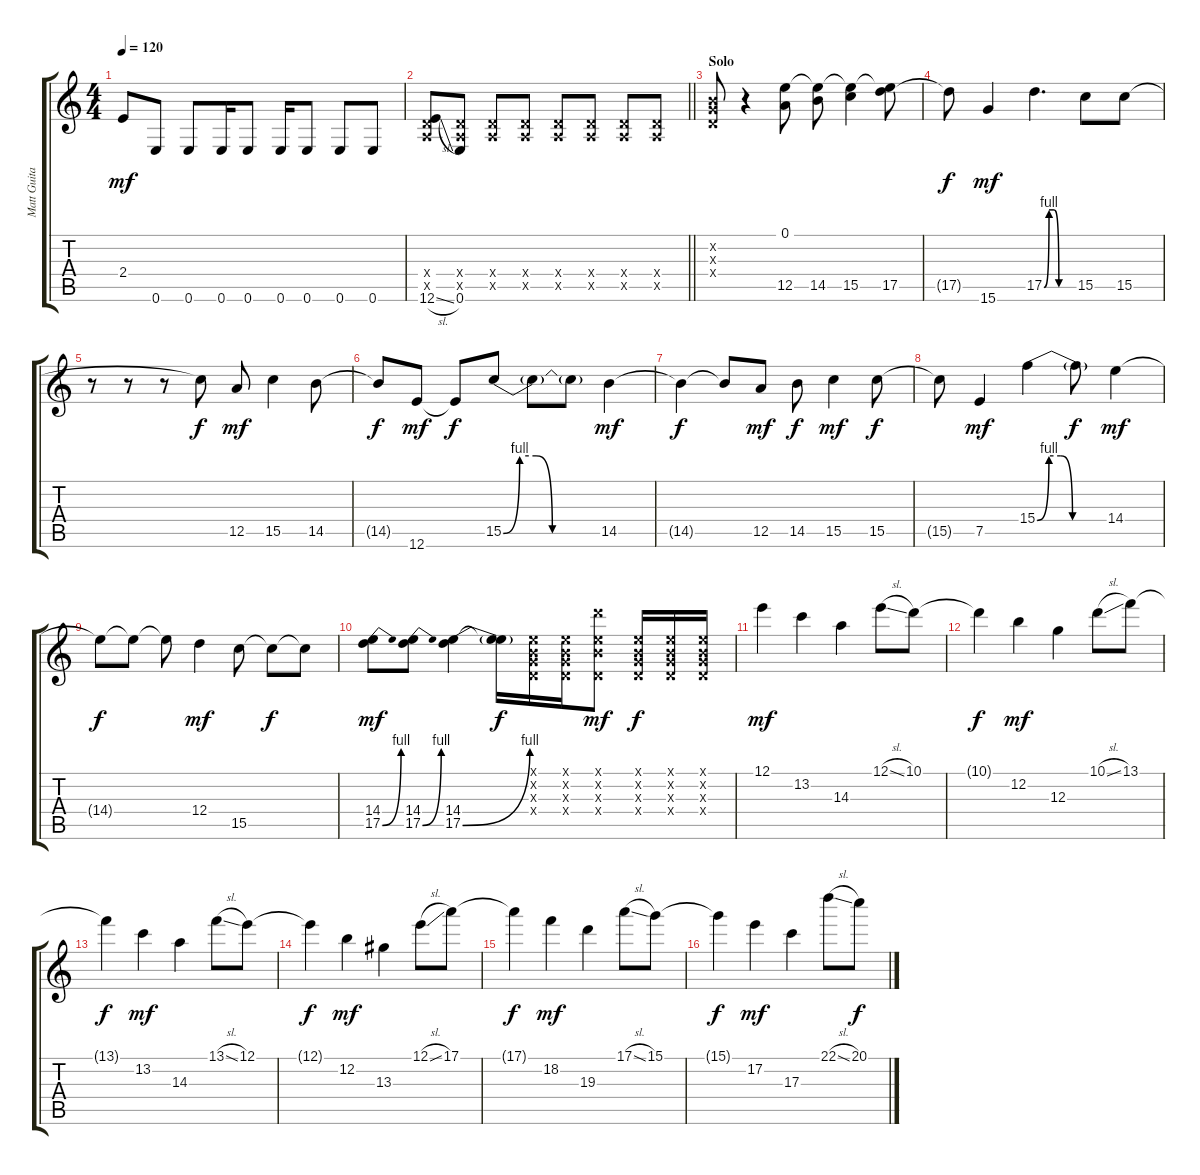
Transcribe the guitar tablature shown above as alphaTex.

\track ("Matt Guitar" "Matt Guita") {instrument distortionguitar}
\staff {score tabs}
\tuning (E4 B3 G3 D3 A2 E2) {hide}
\ts (4 4)
\tempo 120
\clef g2
\ks c
2.4.8{dy mf} 0.6.8 0.6.8 0.6.16 0.6.8 0.6.16 0.6.8 0.6.8 0.6.8 |
\barLineRight lightlight
(0.4{x} 0.5{x} 12.6{sl}).8 (0.4{x} 0.5{x} 0.6).8 (0.4{x} 0.5{x}).8 (0.4{x} 0.5{x}).8 (0.4{x} 0.5{x}).8 (0.4{x} 0.5{x}).8 (0.4{x} 0.5{x}).8 (0.4{x} 0.5{x}).8 |
\section ("" "Solo")
(0.2{x} 0.3{x} 0.4{x}).8 r.4 (0.1 12.5).8 (0.1{t} 14.5).8 (0.1{t} 15.5).4 (0.1{t} 17.5).8 |
17.5{t}.8{dy f} 15.6.4{dy mf} 17.5{be (custom 0 0 10 4 20 4 30 0 60 0)}.4{d} 15.5.8 15.5.8 |
r.8 r.8 r.8 15.5{t}.8{dy f} 12.5.8{dy mf} 15.5.4 14.5.8 |
14.5{t}.8{dy f} 12.6.8{dy mf} 12.6{t}.8{dy f} 15.5{be (custom 0 0 10 4 20 4 30 0 60 0)}.8 15.5{t}.8 15.5{t}.8 14.5.4{dy mf} |
14.5{t}.4{dy f} 14.5{t}.8 12.5.8{dy mf} 14.5.8{dy f} 15.5.4{dy mf} 15.5.8{dy f} |
15.5{t}.8 7.5.4{dy mf} 15.4{be (custom 0 0 10 4 20 4 30 0 60 0)}.4 15.4{t}.8{dy f} 14.4.4{dy mf} |
14.4{t}.8{dy f} 14.4{t}.8 14.4{t}.8 12.4.4{dy mf} 15.5.8 15.5{t}.8{dy f} 15.5{t}.8 |
(14.4 17.5{be (bend 0 0 60 4)}).8{dy mf} (14.4 17.5{be (bend 0 0 60 4)}).8 (14.4 17.5{be (bend 0 0 60 4)}).4 (14.4{t} 17.5{t}).16{dy f} (0.1{x} 0.2{x} 0.3{x} 0.4{x}).16 (0.1{x} 0.2{x} 0.3{x} 0.4{x}).16 (0.1{x} 0.2{x} 19.3{x} 0.4{x}).8{dy mf} (0.1{x} 0.2{x} 0.3{x} 0.4{x}).16{dy f} (0.1{x} 0.2{x} 0.3{x} 0.4{x}).16 (0.1{x} 0.2{x} 0.3{x} 0.4{x}).16 |
12.1.4{dy mf} 13.2.4 14.3.4 12.1{sl}.8 10.1.8 |
10.1{t}.4{dy f} 12.2.4{dy mf} 12.3.4 10.1{sl}.8 13.1.8 |
13.1{t}.4{dy f} 13.2.4{dy mf} 14.3.4 13.1{sl}.8 12.1.8 |
12.1{t}.4{dy f} 12.2.4{dy mf} 13.3.4 12.1{sl}.8 17.1.8 |
17.1{t}.4{dy f} 18.2.4{dy mf} 19.3.4 17.1{sl}.8 15.1.8 |
15.1{t}.4{dy f} 17.2.4{dy mf} 17.3.4 22.1{sl}.8 20.1.8{dy f}
